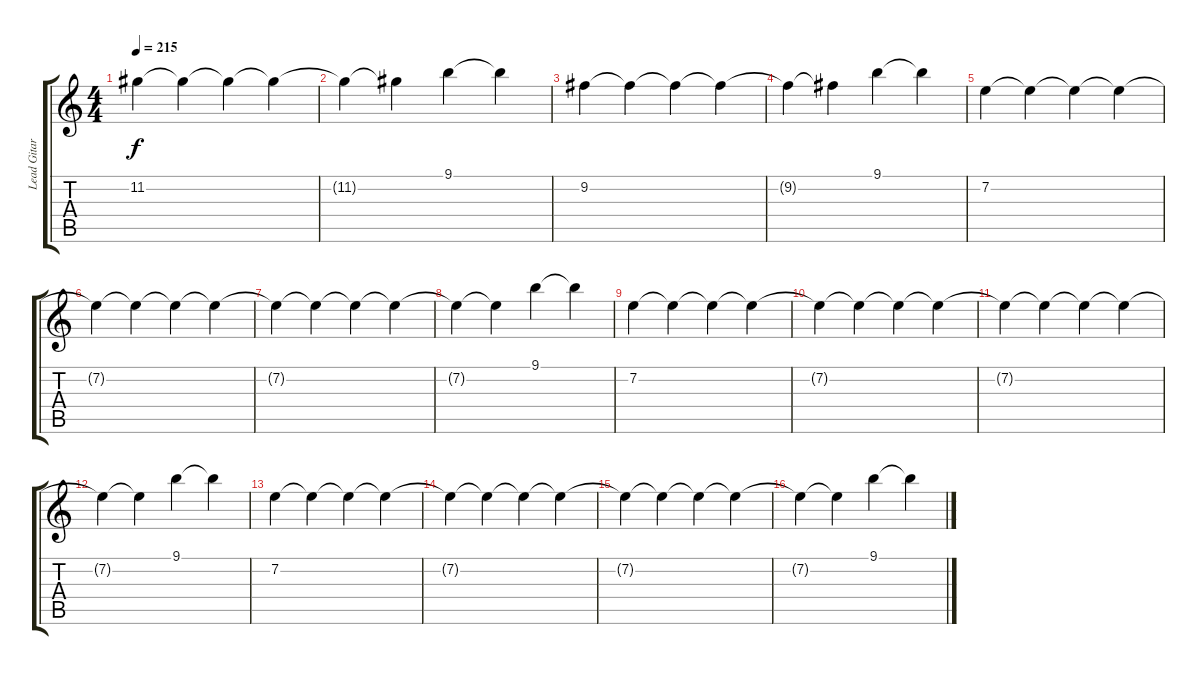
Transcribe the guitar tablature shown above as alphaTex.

\track ("Lead Gitarre" "Lead Gitar") {instrument overdrivenguitar}
\staff {score tabs}
\tuning (D4 A3 F3 C3 G2 C2) {hide}
\ts (4 4)
\tempo 215
\clef g2
\ks c
11.2.4{dy f} 11.2{t}.4 11.2{t}.4 11.2{t}.4 |
11.2{t}.4 11.2{t}.4 9.1.4 9.1{t}.4 |
9.2.4 9.2{t}.4 9.2{t}.4 9.2{t}.4 |
9.2{t}.4 9.2{t}.4 9.1.4 9.1{t}.4 |
7.2.4 7.2{t}.4 7.2{t}.4 7.2{t}.4 |
7.2{t}.4 7.2{t}.4 7.2{t}.4 7.2{t}.4 |
7.2{t}.4 7.2{t}.4 7.2{t}.4 7.2{t}.4 |
7.2{t}.4 7.2{t}.4 9.1.4 9.1{t}.4 |
7.2.4 7.2{t}.4 7.2{t}.4 7.2{t}.4 |
7.2{t}.4 7.2{t}.4 7.2{t}.4 7.2{t}.4 |
7.2{t}.4 7.2{t}.4 7.2{t}.4 7.2{t}.4 |
7.2{t}.4 7.2{t}.4 9.1.4 9.1{t}.4 |
7.2.4 7.2{t}.4 7.2{t}.4 7.2{t}.4 |
7.2{t}.4 7.2{t}.4 7.2{t}.4 7.2{t}.4 |
7.2{t}.4 7.2{t}.4 7.2{t}.4 7.2{t}.4 |
7.2{t}.4 7.2{t}.4 9.1.4 9.1{t}.4
